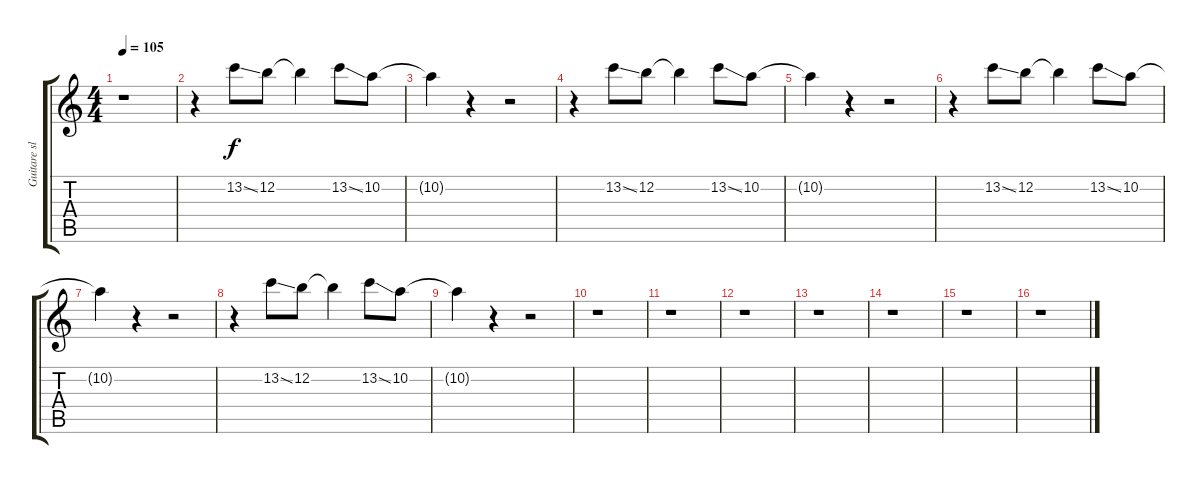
\track ("Guitare slide" "Guitare sl") {instrument electricguitarjazz}
\staff {score tabs}
\tuning (E4 B3 G3 D3 A2 E2) {hide}
\ts (4 4)
\tempo 105
\clef g2
\ks c
r.1{dy f} |
r.4 13.2{ss}.8 12.2.8 12.2{t}.4 13.2{ss}.8 10.2.8 |
10.2{t}.4 r.4 r.2 |
r.4 13.2{ss}.8 12.2.8 12.2{t}.4 13.2{ss}.8 10.2.8 |
10.2{t}.4 r.4 r.2 |
r.4 13.2{ss}.8 12.2.8 12.2{t}.4 13.2{ss}.8 10.2.8 |
10.2{t}.4 r.4 r.2 |
r.4 13.2{ss}.8 12.2.8 12.2{t}.4 13.2{ss}.8 10.2.8 |
10.2{t}.4 r.4 r.2 |
r.1 |
r.1 |
r.1 |
r.1 |
r.1 |
r.1 |
r.1
